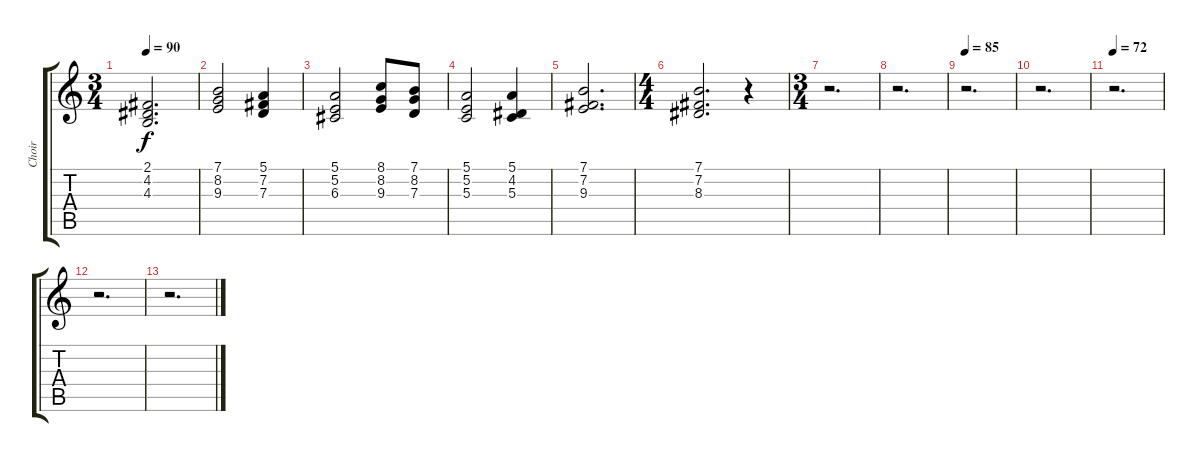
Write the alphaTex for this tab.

\track ("Choir" "Choir") {instrument choiraahs}
\staff {score tabs}
\tuning (E4 B3 G3 D3 A2 E2) {hide}
\ts (3 4)
\tempo 90
\clef g2
\ks c
(2.1{t} 4.2{t} 4.3{t}).2{d dy f} |
(7.1 8.2 9.3).2 (5.1 7.2 7.3).4 |
(5.1 5.2 6.3).2 (8.1 8.2 9.3).8 (7.1 8.2 7.3).8 |
(5.1 5.2 5.3).2 (5.1 4.2 5.3).4 |
(7.1 7.2 9.3).2{d} |
\ts (4 4)
(7.1 7.2 8.3).2{d} r.4 |
\ts (3 4)
r.2{d} |
r.2{d} |
\tempo 85
r.2{d} |
r.2{d} |
\tempo 72
r.2{d} |
r.2{d} |
r.2{d}
